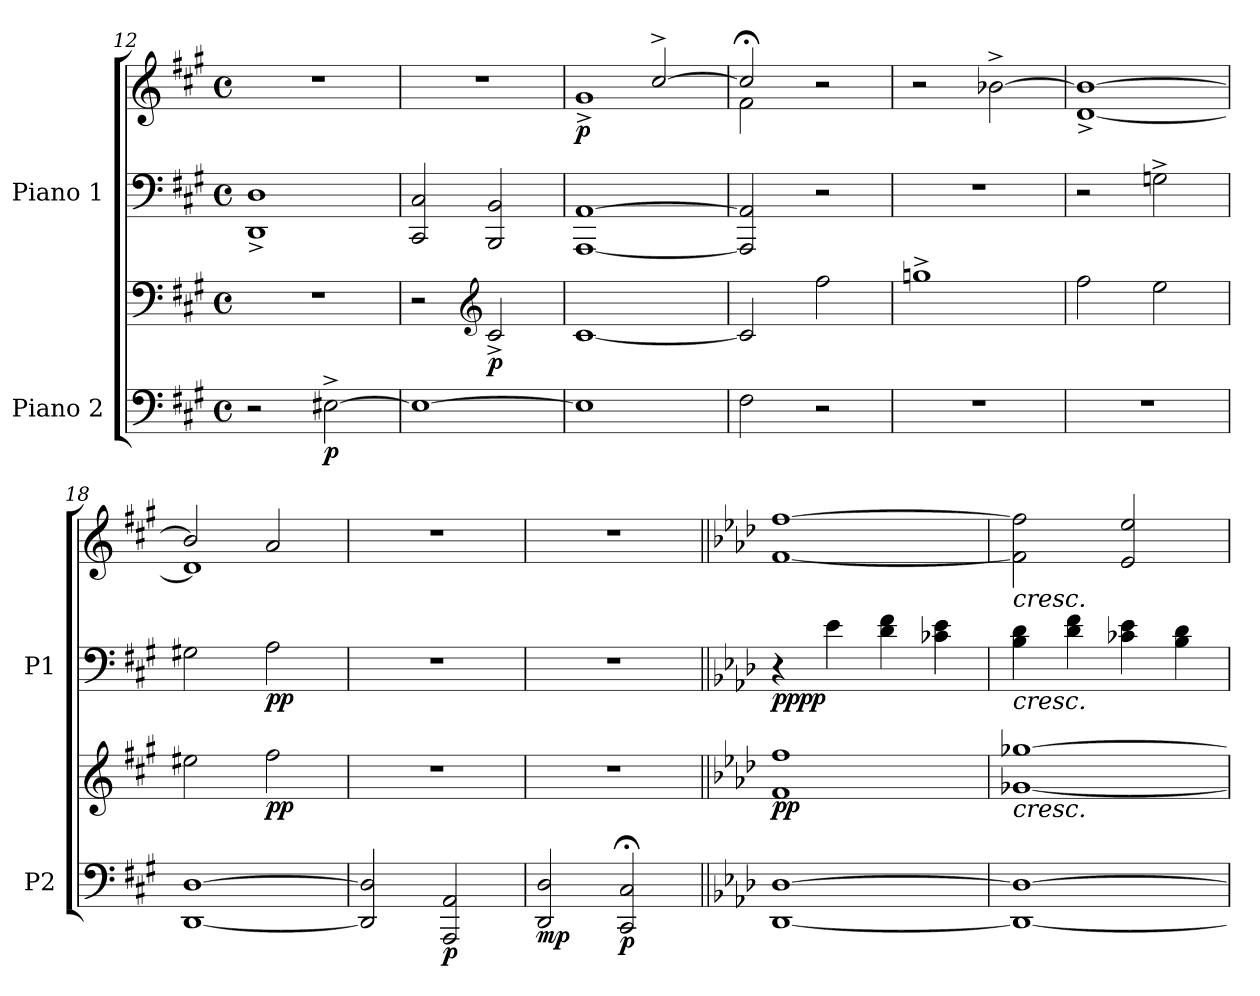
**kern	**kern	**dynam	**kern	**kern	**dynam
*part2	*part2	*part2	*part1	*part1	*part1
*staff4	*staff3	*staff3/4	*staff2	*staff1	*staff1/2
*I"Piano 2	*	*	*I"Piano 1	*	*
*I'P2	*	*	*I'P1	*	*
*clefF4	*clefF4	*	*clefF4	*clefG2	*
*k[f#c#g#]	*k[f#c#g#]	*	*k[f#c#g#]	*k[f#c#g#]	*
*M4/4	*M4/4	*	*M4/4	*M4/4	*
*met(c)	*met(c)	*	*met(c)	*met(c)	*
=12	=12	=12	=12	=12	=12
2r	1r	.	1DD^ 1D^	1r	.
!	!	!LO:DY:b=2	!	!	!
[2E#X^\	.	p	.	.	.
=13	=13	=13	=13	=13	=13
1E#_	2r	.	2CC#/ 2C#/	1r	.
*	*clefG2	*	*	*	*
!	!	!LO:DY:b	!	!	!
.	2c#^/	p	2BBB/ 2BB/	.	.
=14	=14	=14	=14	=14	=14
*	*	*	*	*^	*
!	!	!	!	!	!	!LO:DY:b
1E#]	[1c#	.	[1AAA [1AA	2ryy	1g#^	p
.	.	.	.	[2cc#^/	.	.
!!LO:PB:g=z	!!
=15	=15	=15	=15	=15	=15	=15
2F#\	2c#/]	.	2AAA/] 2AA/]	2cc#;</]	2f#\	.
2r	2ff#\	.	2r	2r	2ryy	.
*	*	*	*	*v	*v	*
=16	=16	=16	=16	=16	=16
1r	1ggn^	.	1r	2r	.
.	.	.	.	[2b-X^\	.
=17	=17	=17	=17	=17	=17
*	*	*	*	*^	*
1r	2ff#\	.	2r	1b-_	[1d^	.
.	2ee\	.	2Gn^\	.	.	.
=18	=18	=18	=18	=18	=18	=18
[1DD [1D	2ee#X\	.	2G#X\	2b-/]	1d]	.
!	!	!LO:DY:b	!	!	!	!LO:DY:b=2
.	2ff#\	pp	2A\	2a/	.	pp
*	*	*	*	*v	*v	*
=19	=19	=19	=19	=19	=19
2DD/] 2D/]	1r	.	1r	1r	.
!	!	!LO:DY:b=2	!	!	!
2AAA/ 2AA/	.	p	.	.	.
!!LO:LB:g=z
=20	=20	=20	=20	=20	=20
!	!	!LO:DY:b=2	!	!	!
2DD/ 2D/	1r	mp	1r	1r	.
!	!	!LO:DY:b=2	!	!	!
2CC#/;< 2C#/;<	.	p	.	.	.
=21||	=21||	=21||	=21||	=21||	=21||
*k[b-e-a-d-]	*k[b-e-a-d-]	*	*k[b-e-a-d-]	*k[b-e-a-d-]	*
*	*	*	*	*MM102	*
!	!	!LO:DY:b	!	!	!LO:DY:b=2
!	!	!	!	!	!LO:DY:n=1:b
[1DD- [1D-	1f 1ff	pp	4r	[1f [1ff	pp pp
.	.	.	4e-\	.	.
.	.	.	4d-\ 4f\	.	.
.	.	.	4c-X\ 4e-\	.	.
=22	=22	=22	=22	=22	=22
!	!	!	!	!LO:TX:b:i:t=cresc.	!
!	!	!	!LO:TX:b:i:t=cresc.	!	!
!	!LO:TX:b:i:t=cresc.	!	!	!	!
1DD-_ 1D-_	[1g-X [1gg-X	.	4B-\ 4d-\	2f\] 2ff\]	.
.	.	.	4d-\ 4f\	.	.
.	.	.	4c-X\ 4e-\	2e-/ 2ee-/	.
.	.	.	4B-\ 4d-\	.	.
=	=	=	=	=	=
*-	*-	*-	*-	*-	*-
